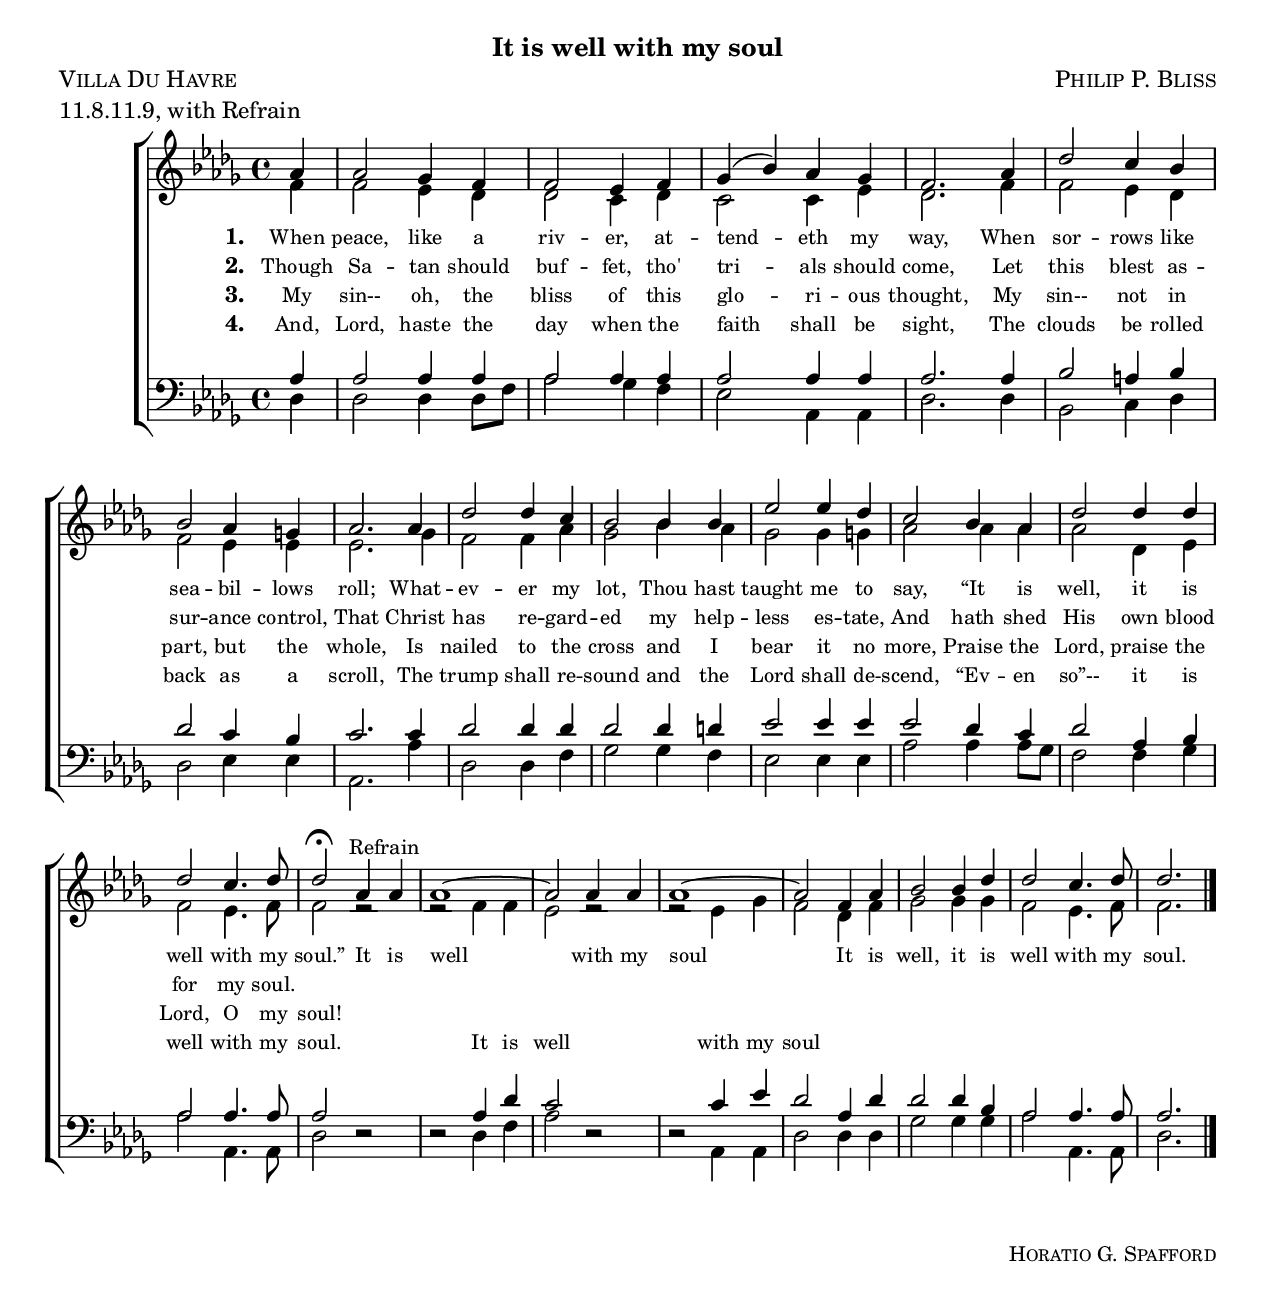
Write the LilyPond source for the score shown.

% Version 1.1
% Last edit: March 25, 2006
% The music and words produced by this source code are believed
% to be in the public domain in the United States. The source
% code itself is covered by the Creative Commons Attribution-
% NonCommercial license, 
% http://creativecommons.org/licenses/by-nc/2.5/
% Attribution: Geoff Horton

\version "2.8.0"
\include "english.ly"

#(set-default-paper-size "letter")
#(set-global-staff-size 20)

title = "It is well with my soul"
composer = "Philip P. Bliss"
poet = "Horatio G. Spafford"
piece = "Villa Du Havre"
meter = "11.8.11.9, with Refrain"
arranger = ""

bumpOne = \once \override Rest #'extra-offset = #'(0 . 1.0)
bumpTwo = \once \override Rest #'extra-offset = #'(0 . 2.0)

world = {
  \key df \major
  \time 4/4
  \partial 4*1
}

melody = \relative c'' {
  \world
  af4 |
  af2 gf4 f |
  f2 ef4 f |
  gf( bf) af gf |
  f2. af4 | 
  df2 c4 bf |
  bf2 af4 g |
  af2. af4 |
  df2 df4 c |
  bf2 bf4 bf |
  ef2 ef4 df |
  c2 bf4 af |
  df2 df4 df4 |
  df2 c4. df8 |
  df2\fermata
  af4 \mark \markup { \small Refrain } af4 |
  af1 ~ |
  af2 af4 af4 |
  af1 ~ |
  af2 f4 af |
  bf2 bf4 df4 |
  df2 c4. df8 |
  df2. \bar "|."
}


alto = \relative c' {
  \world
  f4 |
  f2 ef4 df |
  df2 c4 df |
  c2 c4 ef |
  df2. f4 |
  f2 ef4 df |
  f2 ef4 ef |
  ef2. gf4 |
  f2 f4 af |
  gf2 bf4 af |
  gf2 gf4 g |
  af2 af4 af |
  af2 df,4 ef |
  f2 ef4. f8 |
  f2 \bumpOne r2 |
  \bumpOne r2 f4 f |
  ef2 \bumpOne r2 |
  \bumpOne r2 ef4 gf |
  f2 df4 f |
  gf2 gf4 gf | 
  f2 ef4. f8 |
  f2.
}

tenor = \relative c' {
  \world
  af4 |
  af2 af4 af |
  af2 af4 af |
  af2 af4 af |
  af2. af4 | 
  bf2 a4 bf |
  df2 c4 bf |
  c2. c4 |
  df2 df4 df |
  df2 df4 d |
  ef2 ef4 ef |
  ef2 df4 c |
  df2 af4 bf |
  af2 af4. af8 |
  af2 s2 |
  s2 af4 df |
  c2 s2 |
  s2 c4 ef |
  df2 af4 df |
  df2 df4 bf |
  af2 af4. af8 |
  af2.
}

bass = \relative c {
  \world
  df4 |
  df2 df4 df8 f |
  af2 gf4 f |
  ef2 af,4 af |
  df2. df4 |
  bf2 c4 df |
  df2 ef4 ef |
  af,2. af'4 |
  df,2 df4 f |
  gf2 gf4 f |
  ef2 ef4 ef |
  af2 af4 af8 gf |
  f2 f4 gf |
  af2 af,4. af8 |
  df2 \bumpTwo r2 |
  \bumpTwo r2 df4 f |
  af2 \bumpTwo r2 |
  \bumpTwo r2 af,4 af |
  df2 df4 df |
  gf2 gf4 gf |
  af2 af,4. af8 |
  df2.
}

verseOne = \lyricmode {
  \set stanza = "1. "
  When peace, like a riv -- er, at -- tend -- eth my way,
  When sor -- rows like sea -- bil -- lows roll;
  What -- ev -- er my lot, Thou hast taught me to say,
  “It is well, it is well with my soul.”
  It is well with my soul
  It is well, it is well with my soul.
}

verseTwo = \lyricmode {
  \set stanza = "2. "
  Though Sa -- tan should buf -- fet, tho' tri -- als should come,
  Let this blest as -- sur -- ance control,
  That Christ has re -- gard -- ed my help -- less es -- tate,
  And hath shed His own blood for my soul.
}

verseThree = \lyricmode {
  \set stanza = "3. "
  My sin-- oh, the bliss of this glo -- ri -- ous thought,
  My sin-- not in part, but the whole,
  Is nailed to the cross and I bear it no more,
  Praise the Lord, praise the Lord, O my soul!
}

% **** This verse is not missing the last word! It's tack onto the
% **** refrain. It's a lilypond curiosity that it has to work this way.
verseFour = \lyricmode {
  \set stanza = "4. "
  And, Lord, haste the day when the faith shall be sight,
  The clouds be rolled back as a scroll,
  The trump shall re -- sound and the Lord shall de -- scend,
  “Ev -- en so”-- it is well with my
}

refrainwords = \lyricmode {
  soul. 
  It is well
  with my soul
}

\markup {
  \column {
    \fill-line { \large \bold \title } % title
    \fill-line { \caps \piece               % piece
	         \caps \composer      % composer
	  }
    \fill-line { \meter          % meter
	         \arranger           % arranger
	  }
  }
}

\score {
  \context ChoirStaff <<
    \context Staff = upper <<
      \context Voice =
         sopranos { \voiceOne << \melody >> }
      \context Voice =
         altos { \voiceTwo << \alto >> }
      \context Lyrics = one \lyricsto sopranos \verseOne
      \context Lyrics = two \lyricsto sopranos \verseTwo
      \context Lyrics = three \lyricsto sopranos \verseThree
      \context Lyrics = four \lyricsto sopranos { 
         \verseFour
         \set associatedVoice = altos
         \refrainwords
      }
    >>
    \context Staff = lower <<
      \clef bass
      \context Voice =
        tenors { \voiceOne << \tenor >> }
      \context Voice =
        basses { \voiceTwo << \bass >> }
    >>
  >>
  \layout {
    \context {
      \Score
      % **** Turns off bar numbering
      \remove "Bar_number_engraver"
    }
    \context {
      \Lyrics
      % **** Prevents lyrics from running too close together
      \override LyricSpace #'minimum-distance = #0.6
      % **** Makes the text of lyrics a little smaller
      \override LyricText #'font-size = #-1
      % **** Moves lines of lyrics closer together
      \override VerticalAxisGroup #'minimum-Y-extent = #'(-1 . 1)
    }
  }
}

\markup {
  \fill-line {
    " "
    \column {
      \small \caps \poet % poet
    }
  }
}



\paper {
  ragged-bottom = ##t
  top-margin = 0.25\in
  bottom-margin = 0.25\in
}

%{
  3-25-06 Moved to 2.8, fixed rests in refrain, moved to current formatting
          Ledger lines on the rests in the alto part still look bad.
%}

